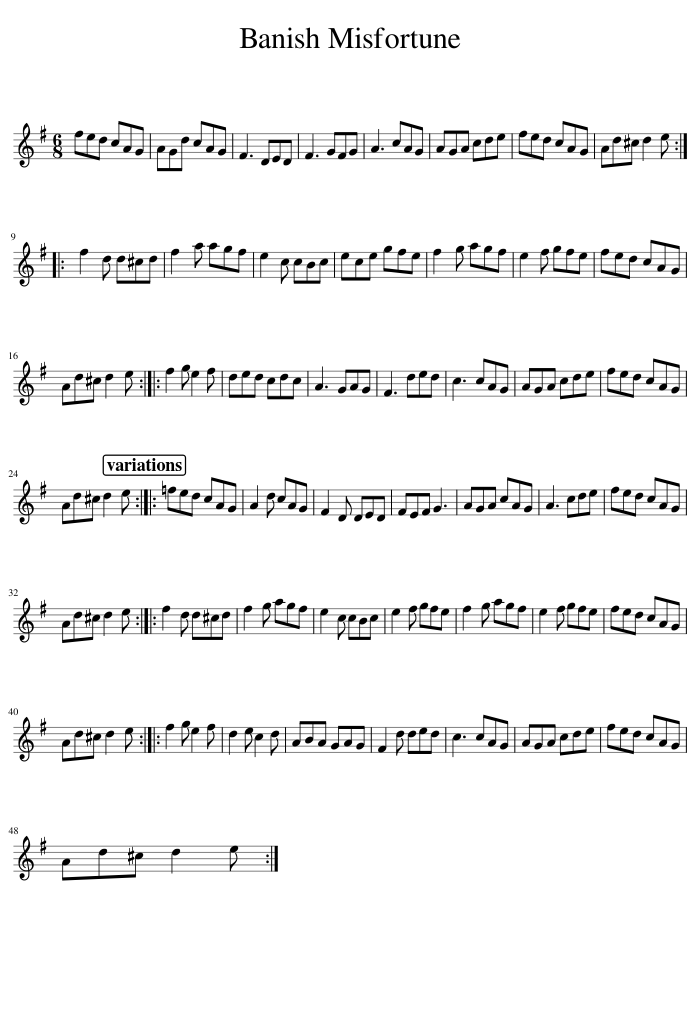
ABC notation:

X:1
L:1/8
M:6/8
I:linebreak $
K:G
V:1 treble
V:1
 fed cAG | AGd cAG | F3 DED | F3 GFG | A3 cAG | %5
 AGA cde | fed cAG | Ad^c d2 e ::$ f2 d d^cd | f2 a agf | %10
 e2 c cBc | ece gfe | f2 g agf | e2 f gfe | fed cAG |$ %15
 Ad^c d2 e :: f2 g e2 f | ded cdc | A3 GAG | F3 ded | %20
 c3 cAG | AGA cde | fed cAG |$ Ad^c d2 e :: =fed cAG | %25
 A2 d cAG | F2 D DED | FEF G3 | AGA cAG | A3 cde | %30
 fed cAG |$ Ad^c d2 e :: f2 d d^cd | f2 g agf | e2 c cBc | %35
 e2 f gfe | f2 g agf | e2 f gfe | fed cAG |$ Ad^c d2 e :: %40
 f2 g e2 f | d2 e c2 d | ABA GAG | F2 d ded | c3 cAG | %45
 AGA cde | fed cAG |$ Ad^c d2 e :| %48
